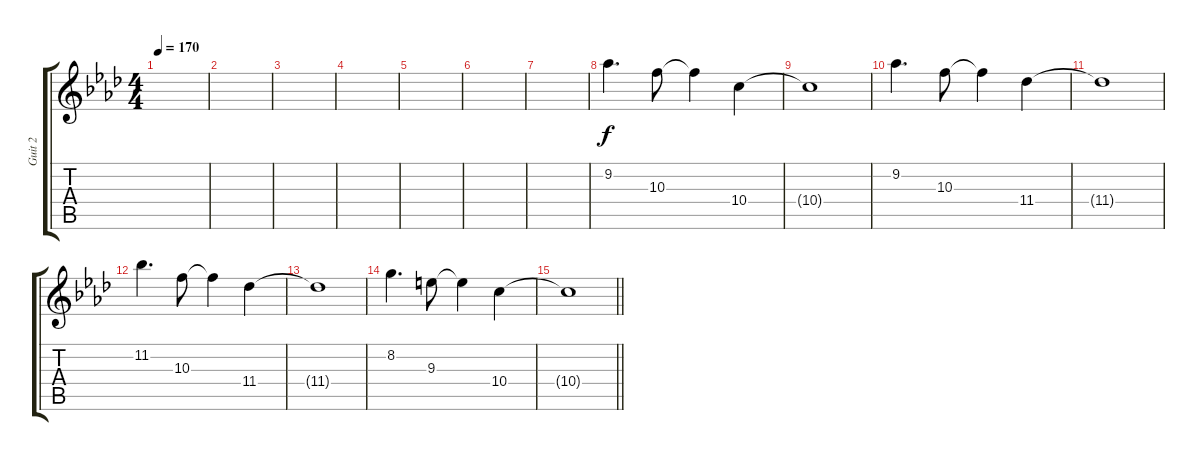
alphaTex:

\track ("Guit 2" "Guit 2") {instrument overdrivenguitar}
\staff {score tabs}
\tuning (E4 B3 G3 D3 A2 E2) {hide}
\ts (4 4)
\tempo 170
\clef g2
\ks fminor
|
|
|
|
|
|
|
9.2.4{d} 10.3.8 10.3{t}.4 10.4.4 |
10.4{t}.1 |
9.2.4{d} 10.3.8 10.3{t}.4 11.4.4 |
11.4{t}.1 |
11.2.4{d} 10.3.8 10.3{t}.4 11.4.4 |
11.4{t}.1 |
8.2.4{d} 9.3.8 9.3{t}.4 10.4.4 |
\barLineRight lightlight
10.4{t}.1
